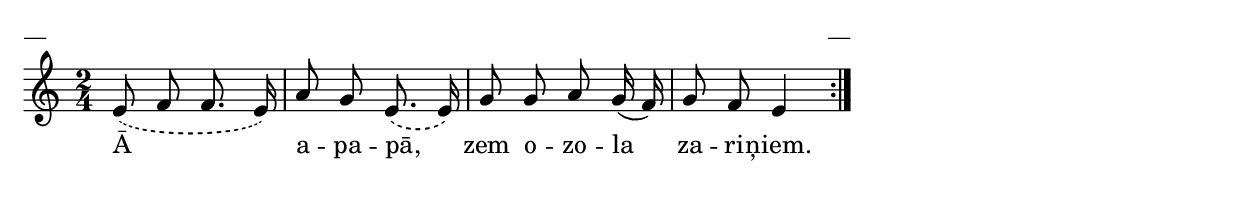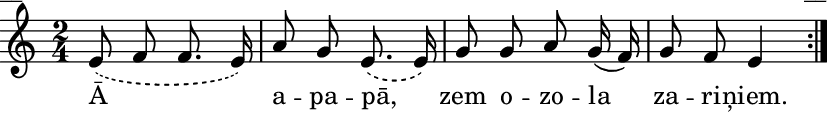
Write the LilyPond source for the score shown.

\version "2.13.18"
#(ly:set-option 'crop #t)

%\header {
%    title = "Ā apapā, zem ozola zariņiem"
%}
\paper {
line-width = 14\cm
left-margin = 0.4\cm
between-system-padding = 0.1\cm
between-system-space = 0.1\cm
}
\layout {
indent = #0
ragged-last = ##f
}

voiceA = \relative c' {
\clef "treble"
\key c \major
\time 2/4
\repeat volta 2 {
\slurDashed
e8( f f8. e16) | a8 g e8.( e16) | 
\slurSolid
g8 g a g16( f16) | g8 f e4 
}
} 

lyricA = \lyricmode {
Ā a -- pa -- pā, zem o -- zo -- la za -- ri -- ņiem. 
} 

fullScore = <<
\new Staff {
<<
\new Voice = "voiceA" { \oneVoice \autoBeamOff \voiceA }
\new Lyrics \lyricsto "voiceA" \lyricA
>>
}
>>

\score {
\fullScore
\header { piece = "__" opus = "__" }
}
\markup { \with-color #(x11-color 'white) \sans \smaller "__" }
\score {
\unfoldRepeats
\fullScore
\midi {
\context { \Staff \remove "Staff_performer" }
\context { \Voice \consists "Staff_performer" }
}
}


